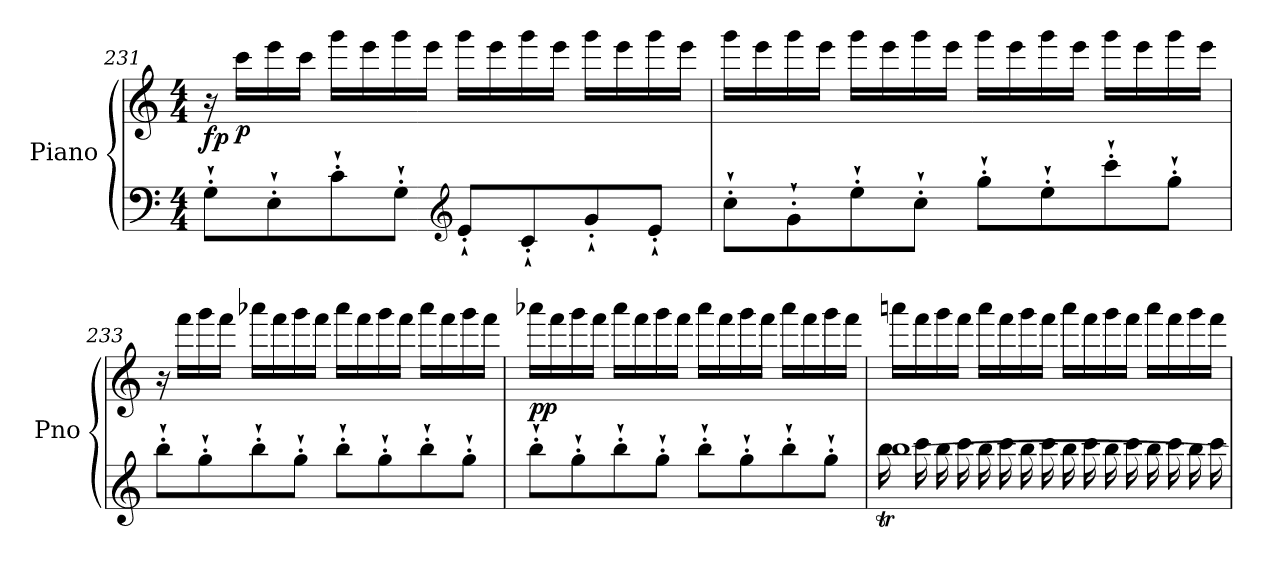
**kern	**kern	**dynam
*part1	*part1	*part1
*staff2	*staff1	*staff1/2
*I"Piano	*	*
*I'Pno	*	*
*clefF4	*clefG2	*
*k[]	*k[]	*
*M4/4	*M4/4	*
=231	=231	=231
!	!	!LO:DY:b
8G'`\L	16r	fp
!	!	!LO:DY:b
.	16ccc\LL	p
8E'`\	16eee\	.
.	16ccc\JJ	.
8c'`\	16ggg\LL	.
.	16eee\	.
8G'`\J	16ggg\	.
.	16eee\JJ	.
*clefG2	*	*
8e'`/L	16ggg\LL	.
.	16eee\	.
8c'`/	16ggg\	.
.	16eee\JJ	.
8g'`/	16ggg\LL	.
.	16eee\	.
8e'`/J	16ggg\	.
.	16eee\JJ	.
!!LO:PB:g=z
=232	=232	=232
8cc'`\L	16ggg\LL	.
.	16eee\	.
8g'`\	16ggg\	.
.	16eee\JJ	.
8ee'`\	16ggg\LL	.
.	16eee\	.
8cc'`\J	16ggg\	.
.	16eee\JJ	.
8gg'`\L	16ggg\LL	.
.	16eee\	.
8ee'`\	16ggg\	.
.	16eee\JJ	.
8ccc'`\	16ggg\LL	.
.	16eee\	.
8gg'`\J	16ggg\	.
.	16eee\JJ	.
=233	=233	=233
!	!	!LO:DY:b
8bb'`\L	16r	other-dynamics
.	16fff\LL	.
8gg'`\	16ggg\	.
.	16fff\JJ	.
8bb'`\	16aaa-X\LL	.
.	16fff\	.
8gg'`\J	16ggg\	.
.	16fff\JJ	.
8bb'`\L	16aaa-\LL	.
.	16fff\	.
8gg'`\	16ggg\	.
.	16fff\JJ	.
8bb'`\	16aaa-\LL	.
.	16fff\	.
8gg'`\J	16ggg\	.
.	16fff\JJ	.
!!LO:LB:g=z
=234	=234	=234
!	!	!LO:DY:b
8bb'`\L	16aaa-X\LL	pp
.	16fff\	.
8gg'`\	16ggg\	.
.	16fff\JJ	.
8bb'`\	16aaa-\LL	.
.	16fff\	.
8gg'`\J	16ggg\	.
.	16fff\JJ	.
8bb'`\L	16aaa-\LL	.
.	16fff\	.
8gg'`\	16ggg\	.
.	16fff\JJ	.
8bb'`\	16aaa-\LL	.
.	16fff\	.
8gg'`\J	16ggg\	.
.	16fff\JJ	.
=235	=235	=235
*^	*	*
!	!	!	!LO:DY:b
[1bb	16bbt	16aaan\LL	other-dynamics
.	16ccc	16fff\	.
.	16bb	16ggg\	.
.	16ccc	16fff\JJ	.
.	16bb	16aaa\LL	.
.	16ccc	16fff\	.
.	16bb	16ggg\	.
.	16ccc	16fff\JJ	.
.	16bb	16aaa\LL	.
.	16ccc	16fff\	.
.	16bb	16ggg\	.
.	16ccc	16fff\JJ	.
.	16bb	16aaa\LL	.
.	16ccc	16fff\	.
.	16bb	16ggg\	.
.	16ccc	16fff\JJ	.
*v	*v	*	*
=	=	=
*-	*-	*-
